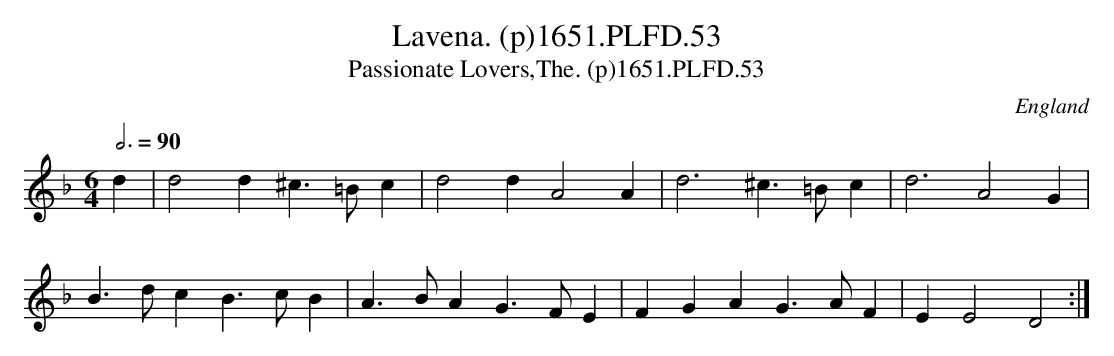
X:1
T:Lavena. (p)1651.PLFD.53
T:Passionate Lovers,The. (p)1651.PLFD.53
M:6/4
L:1/4
Q:3/4=90
O:England
K:F
d|d2 d ^c>=Bc|d2 d A2 A|d3 ^c>=Bc|d3 A2 G|
B>dc B>cB|A>BA G>FE|FGA G>AF|EE2 D2:|
